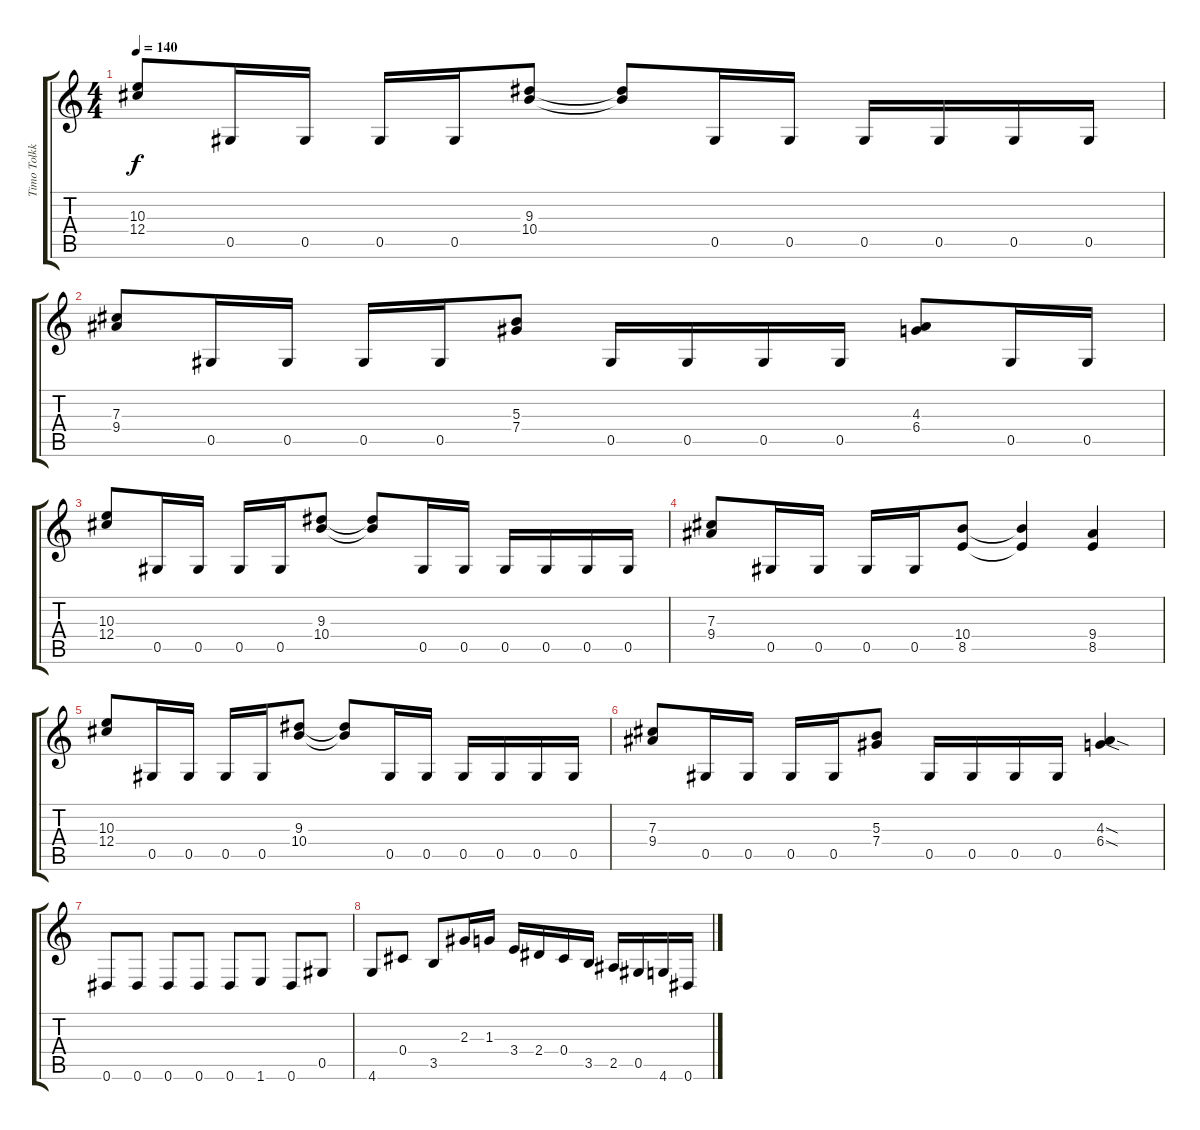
\track ("Timo Tolkki II" "Timo Tolkk") {instrument distortionguitar}
\staff {score tabs}
\tuning (Eb4 Bb3 Gb3 Db3 Ab2 Eb2) {hide}
\ts (4 4)
\tempo 140
\clef g2
\ks c
(10.3 12.4).8{dy f} 0.5.16 0.5.16 0.5.16 0.5.16 (9.3 10.4).8 (9.3{t} 10.4{t}).8 0.5.16 0.5.16 0.5.16 0.5.16 0.5.16 0.5.16 |
(7.3 9.4).8 0.5.16 0.5.16 0.5.16 0.5.16 (5.3 7.4).8 0.5.16 0.5.16 0.5.16 0.5.16 (4.3 6.4).8 0.5.16 0.5.16 |
(10.3 12.4).8 0.5.16 0.5.16 0.5.16 0.5.16 (9.3 10.4).8 (9.3{t} 10.4{t}).8 0.5.16 0.5.16 0.5.16 0.5.16 0.5.16 0.5.16 |
(7.3 9.4).8 0.5.16 0.5.16 0.5.16 0.5.16 (10.4 8.5).8 (10.4{t} 8.5{t}).4 (9.4 8.5).4 |
(10.3 12.4).8 0.5.16 0.5.16 0.5.16 0.5.16 (9.3 10.4).8 (9.3{t} 10.4{t}).8 0.5.16 0.5.16 0.5.16 0.5.16 0.5.16 0.5.16 |
(7.3 9.4).8 0.5.16 0.5.16 0.5.16 0.5.16 (5.3 7.4).8 0.5.16 0.5.16 0.5.16 0.5.16 (4.3{sod} 6.4{sod}).4 |
0.6.8 0.6.8 0.6.8 0.6.8 0.6.8 1.6.8 0.6.8 0.5.8 |
4.6.8 0.4.8 3.5.8 2.3.16 1.3.16 3.4.16 2.4.16 0.4.16 3.5.16 2.5.16 0.5.16 4.6.16 0.6.16
